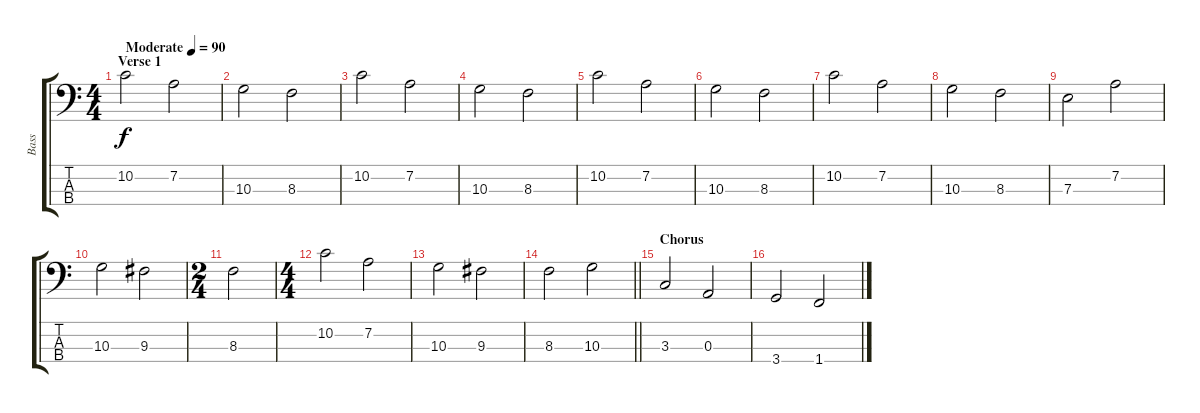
\track ("Bass" "Bass") {instrument electricbassfinger}
\staff {score tabs}
\tuning (G2 D2 A1 E1) {hide}
\ts (4 4)
\section ("" "Verse 1")
\tempo (90 "Moderate")
\clef f4
\ks c
10.2.2{dy f instrument electricbassfinger} 7.2.2 |
10.3.2 8.3.2 |
10.2.2 7.2.2 |
10.3.2 8.3.2 |
10.2.2 7.2.2 |
10.3.2 8.3.2 |
10.2.2 7.2.2 |
10.3.2 8.3.2 |
7.3.2 7.2.2 |
10.3.2 9.3.2 |
\ts (2 4)
8.3.2 |
\ts (4 4)
10.2.2 7.2.2 |
10.3.2 9.3.2 |
\barLineRight lightlight
8.3.2 10.3.2 |
\section ("" "Chorus")
3.3.2 0.3.2 |
3.4.2 1.4.2
